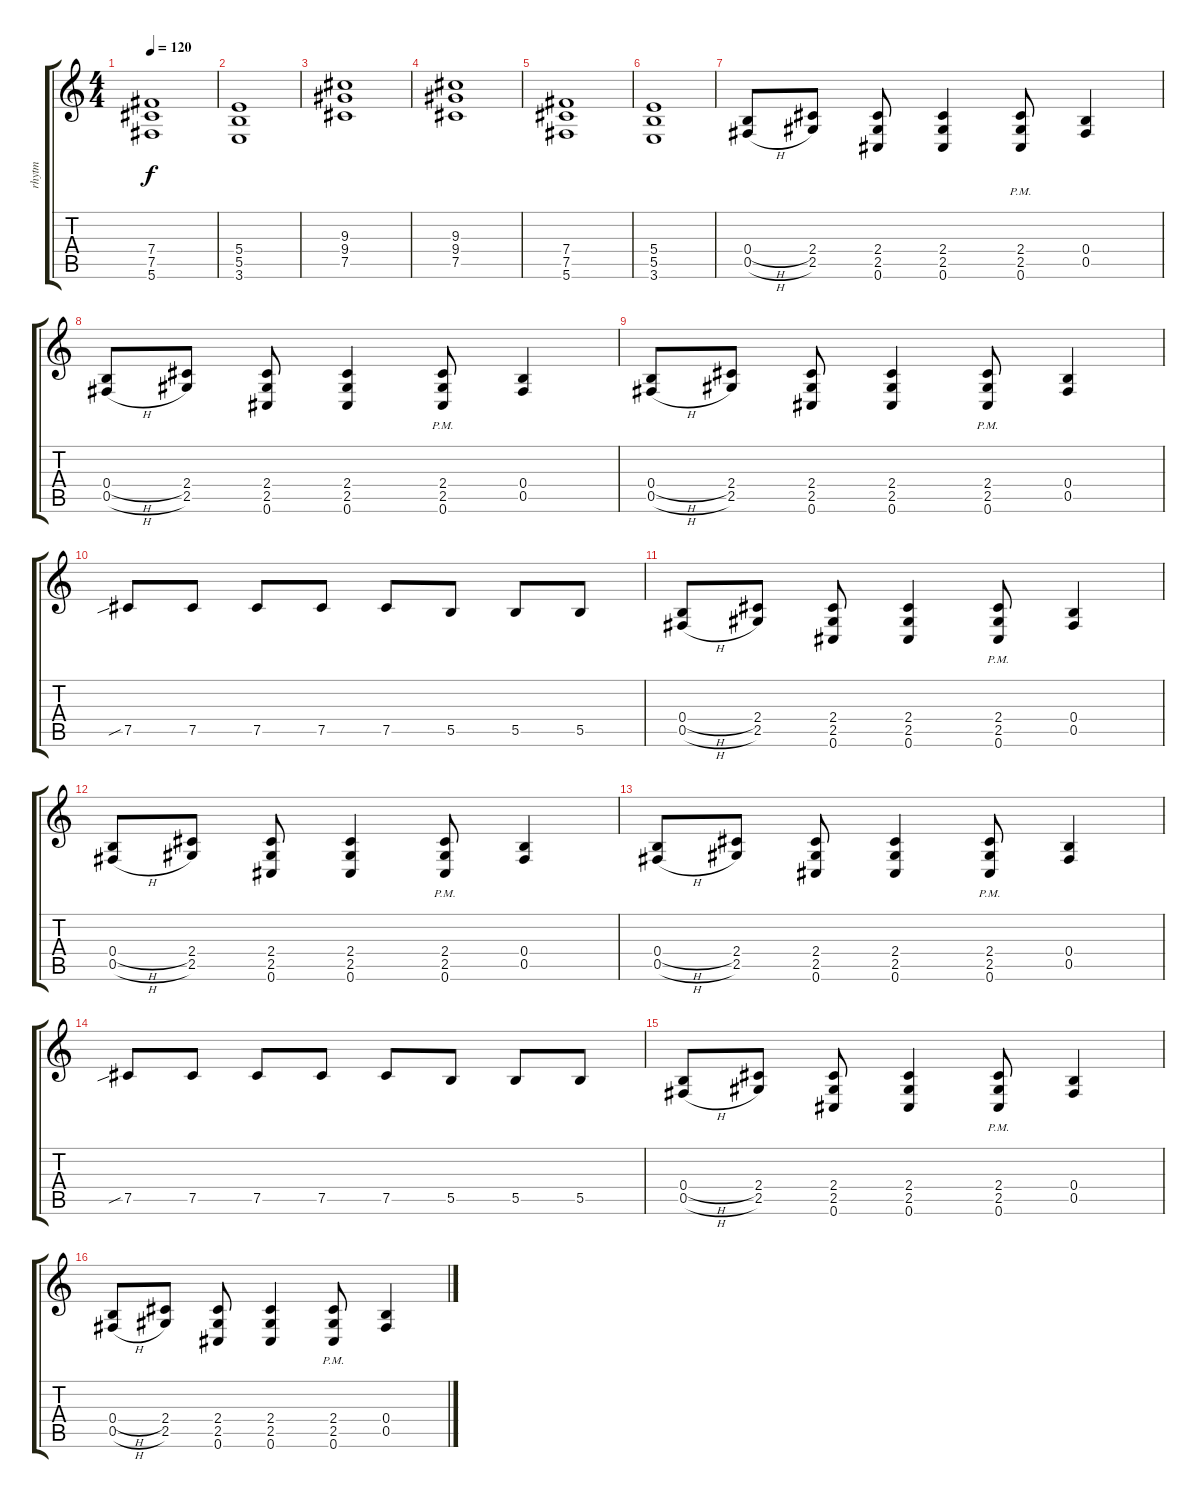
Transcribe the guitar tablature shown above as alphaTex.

\track ("rhytm" "rhytm") {instrument distortionguitar}
\staff {score tabs}
\tuning (Db4 Ab3 E3 B2 Gb2 Db2) {hide}
\ts (4 4)
\tempo 120
\clef g2
\ks c
(7.4 7.5 5.6).1{dy f} |
(5.4 5.5 3.6).1 |
(9.3 9.4 7.5).1{instrument electricguitarclean} |
(9.3 9.4 7.5).1{instrument electricguitarclean} |
(7.4 7.5 5.6).1 |
(5.4 5.5 3.6).1 |
(0.4{h} 0.5{h}).8{instrument distortionguitar} (2.4 2.5).8 (2.4 2.5 0.6).8 (2.4 2.5 0.6).4 (2.4{pm} 2.5{pm} 0.6{pm}).8 (0.4 0.5).4 |
(0.4{h} 0.5{h}).8 (2.4 2.5).8 (2.4 2.5 0.6).8 (2.4 2.5 0.6).4 (2.4{pm} 2.5{pm} 0.6{pm}).8 (0.4 0.5).4 |
(0.4{h} 0.5{h}).8 (2.4 2.5).8 (2.4 2.5 0.6).8 (2.4 2.5 0.6).4 (2.4{pm} 2.5{pm} 0.6{pm}).8 (0.4 0.5).4 |
7.5{sib}.8 7.5.8 7.5.8 7.5.8 7.5.8 5.5.8 5.5.8 5.5.8 |
(0.4{h} 0.5{h}).8 (2.4 2.5).8 (2.4 2.5 0.6).8 (2.4 2.5 0.6).4 (2.4{pm} 2.5{pm} 0.6{pm}).8 (0.4 0.5).4 |
(0.4{h} 0.5{h}).8 (2.4 2.5).8 (2.4 2.5 0.6).8 (2.4 2.5 0.6).4 (2.4{pm} 2.5{pm} 0.6{pm}).8 (0.4 0.5).4 |
(0.4{h} 0.5{h}).8 (2.4 2.5).8 (2.4 2.5 0.6).8 (2.4 2.5 0.6).4 (2.4{pm} 2.5{pm} 0.6{pm}).8 (0.4 0.5).4 |
7.5{sib}.8 7.5.8 7.5.8 7.5.8 7.5.8 5.5.8 5.5.8 5.5.8 |
(0.4{h} 0.5{h}).8 (2.4 2.5).8 (2.4 2.5 0.6).8 (2.4 2.5 0.6).4 (2.4{pm} 2.5{pm} 0.6{pm}).8 (0.4 0.5).4 |
(0.4{h} 0.5{h}).8 (2.4 2.5).8 (2.4 2.5 0.6).8 (2.4 2.5 0.6).4 (2.4{pm} 2.5{pm} 0.6{pm}).8 (0.4 0.5).4
